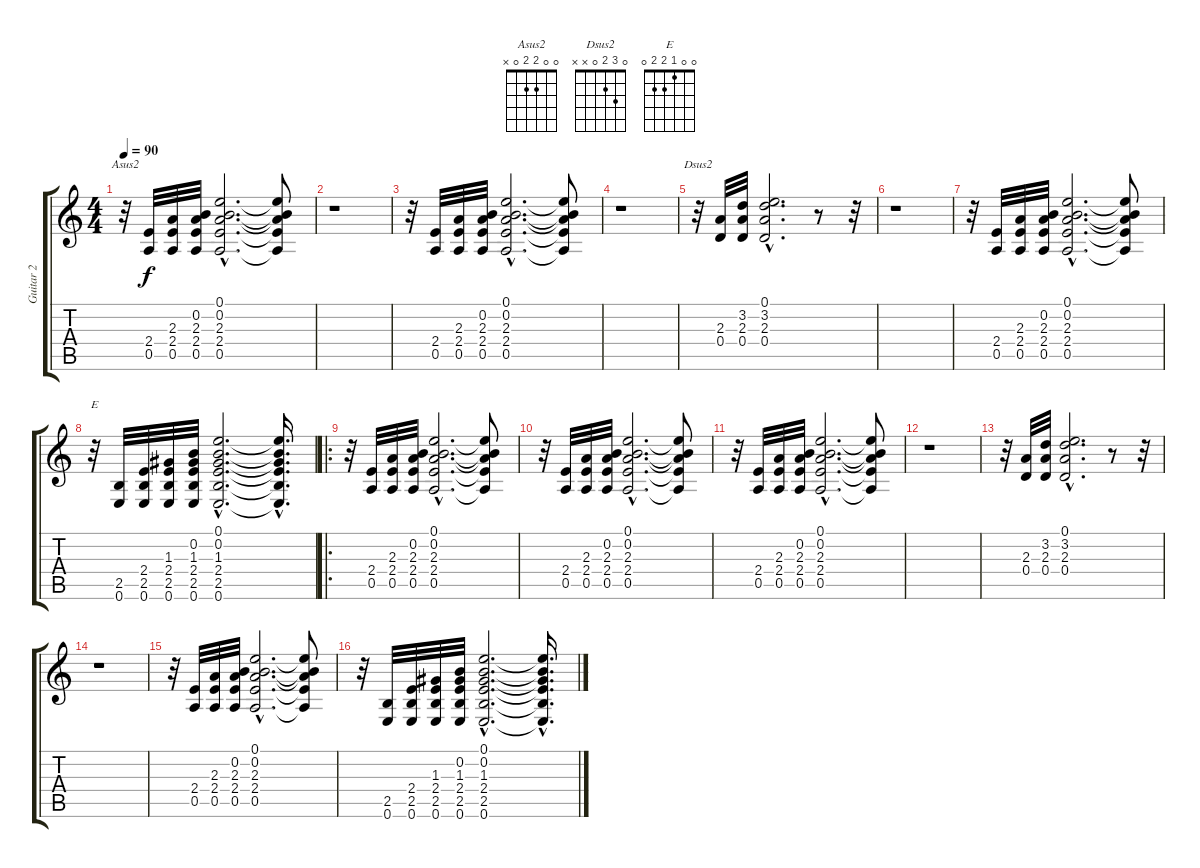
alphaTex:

\track ("Guitar 2" "Guitar 2") {instrument electricguitarclean}
\staff {score tabs}
\tuning (E4 B3 G3 D3 A2 E2) {hide}
\chord ("Asus2" 0 0 2 2 0 x)
\chord ("Dsus2" 0 3 2 0 x x)
\chord ("E" 0 0 1 2 2 0)
\ts (4 4)
\tempo 90
\clef g2
\ks c
r.32{ch "Asus2" dy f instrument electricguitarclean} (2.4 0.5).32 (2.3 2.4 0.5).32 (0.2 2.3 2.4 0.5).32 (0.1{hac} 0.2{hac} 2.3{hac} 2.4{hac} 0.5{hac}).2{d} (0.1{t} 0.2{t} 2.3{t} 2.4{t} 0.5{t}).8 |
r.1 |
r.32 (2.4 0.5).32 (2.3 2.4 0.5).32 (0.2 2.3 2.4 0.5).32 (0.1{hac} 0.2{hac} 2.3{hac} 2.4{hac} 0.5{hac}).2{d} (0.1{t} 0.2{t} 2.3{t} 2.4{t} 0.5{t}).8 |
r.1 |
r.32{ch "Dsus2"} (2.3 0.4).32 (3.2 2.3 0.4).32 (0.1{hac} 3.2{hac} 2.3{hac} 0.4{hac}).2{d} r.8 r.32 |
r.1 |
r.32 (2.4 0.5).32 (2.3 2.4 0.5).32 (0.2 2.3 2.4 0.5).32 (0.1{hac} 0.2{hac} 2.3{hac} 2.4{hac} 0.5{hac}).2{d} (0.1{t} 0.2{t} 2.3{t} 2.4{t} 0.5{t}).8 |
r.32{ch "E"} (2.5 0.6).32 (2.4 2.5 0.6).32 (1.3 2.4 2.5 0.6).32 (0.2 1.3 2.4 2.5 0.6).32 (0.1{hac} 0.2{hac} 1.3{hac} 2.4{hac} 2.5{hac} 0.6{hac}).2{d} (0.1{hac t} 0.2{hac t} 1.3{hac t} 2.4{hac t} 2.5{hac t} 0.6{hac t}).16{d} |
\ro
r.32 (2.4 0.5).32 (2.3 2.4 0.5).32 (0.2 2.3 2.4 0.5).32 (0.1{hac} 0.2{hac} 2.3{hac} 2.4{hac} 0.5{hac}).2{d} (0.1{t} 0.2{t} 2.3{t} 2.4{t} 0.5{t}).8 |
r.32 (2.4 0.5).32 (2.3 2.4 0.5).32 (0.2 2.3 2.4 0.5).32 (0.1{hac} 0.2{hac} 2.3{hac} 2.4{hac} 0.5{hac}).2{d} (0.1{t} 0.2{t} 2.3{t} 2.4{t} 0.5{t}).8 |
r.32 (2.4 0.5).32 (2.3 2.4 0.5).32 (0.2 2.3 2.4 0.5).32 (0.1{hac} 0.2{hac} 2.3{hac} 2.4{hac} 0.5{hac}).2{d} (0.1{t} 0.2{t} 2.3{t} 2.4{t} 0.5{t}).8 |
r.1 |
r.32 (2.3 0.4).32 (3.2 2.3 0.4).32 (0.1{hac} 3.2{hac} 2.3{hac} 0.4{hac}).2{d} r.8 r.32 |
r.1 |
r.32 (2.4 0.5).32 (2.3 2.4 0.5).32 (0.2 2.3 2.4 0.5).32 (0.1{hac} 0.2{hac} 2.3{hac} 2.4{hac} 0.5{hac}).2{d} (0.1{t} 0.2{t} 2.3{t} 2.4{t} 0.5{t}).8 |
r.32 (2.5 0.6).32 (2.4 2.5 0.6).32 (1.3 2.4 2.5 0.6).32 (0.2 1.3 2.4 2.5 0.6).32 (0.1{hac} 0.2{hac} 1.3{hac} 2.4{hac} 2.5{hac} 0.6{hac}).2{d} (0.1{hac t} 0.2{hac t} 1.3{hac t} 2.4{hac t} 2.5{hac t} 0.6{hac t}).16{d}
